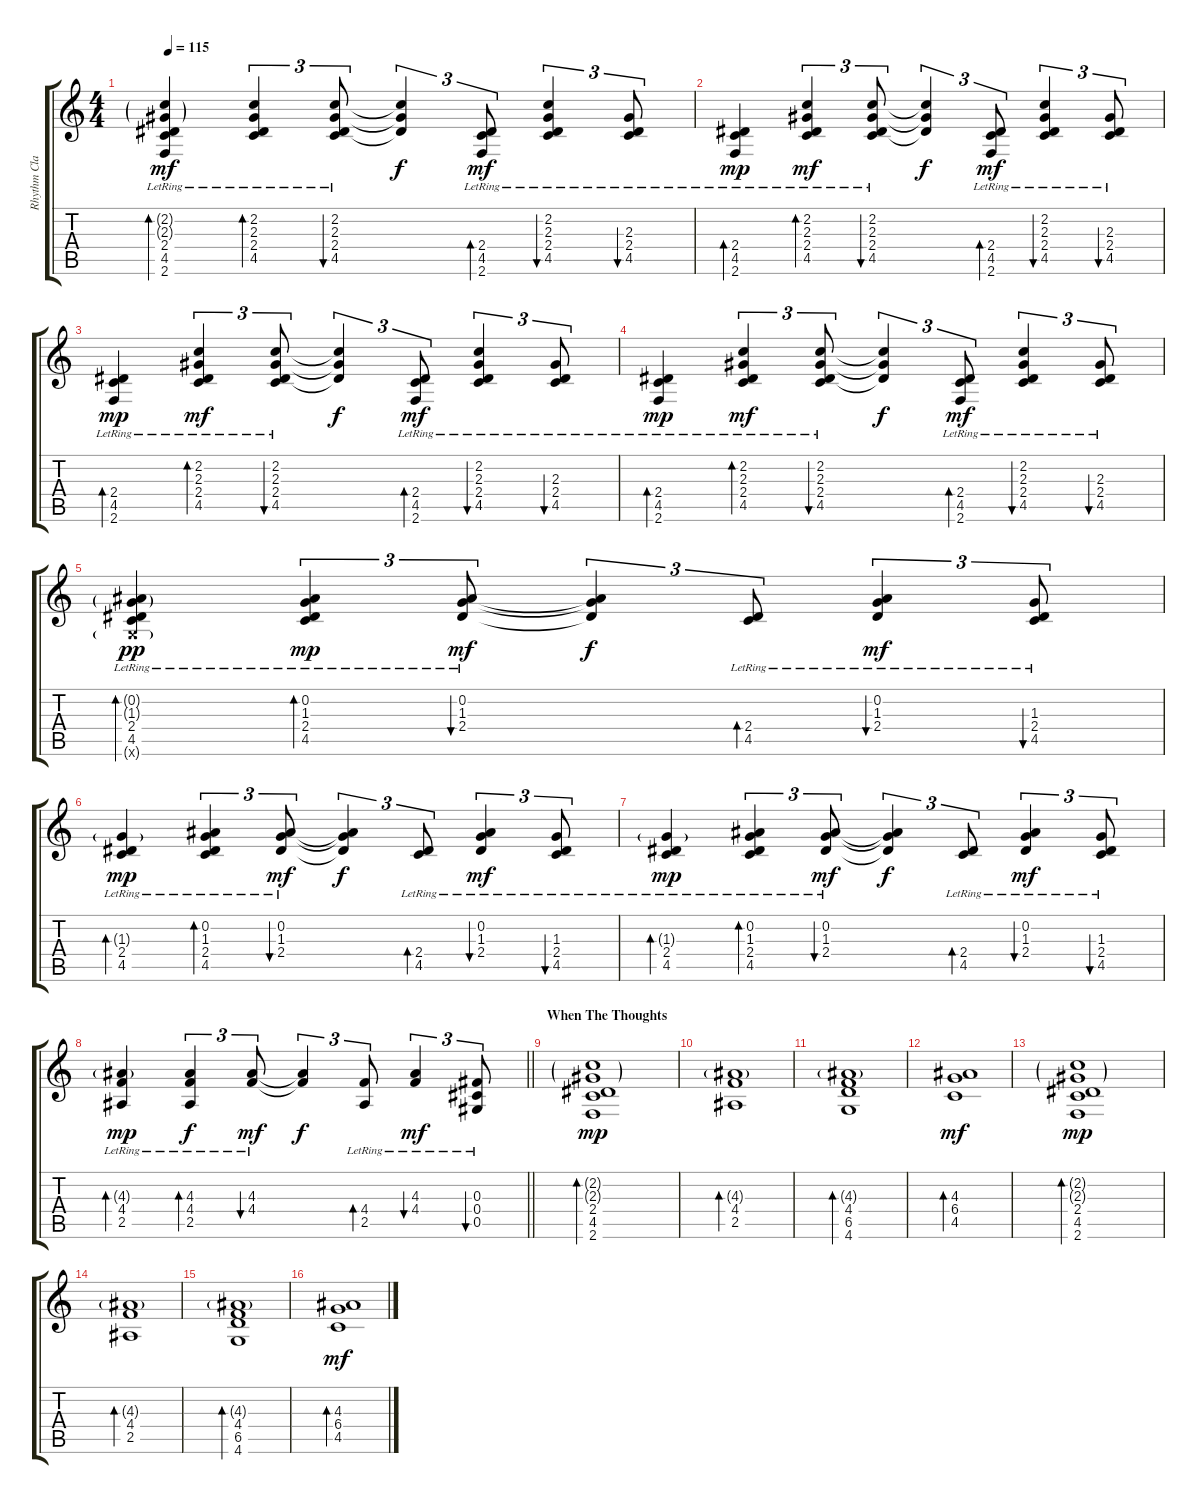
\track ("Rhythm Classical Guitar (Eirik)" "Rhythm Cla") {instrument acousticguitarnylon}
\staff {score tabs}
\tuning (Eb4 Bb3 Gb3 Db3 Ab2 Eb2) {hide}
\ts (4 4)
\tempo 115
\clef g2
\ks c
(2.2{g} 2.3{g} 2.4{lr} 4.5{lr} 2.6{lr}).4{bd 30 dy mf} (2.2{lr} 2.3{lr} 2.4{lr} 4.5{lr}).4{tu (3 2) bd 30} (2.2{lr} 2.3{lr} 2.4{lr} 4.5{lr}).8{tu (3 2) bu 30} (2.2{t} 2.3{t} 2.4{t}).4{tu (3 2) dy f} (2.4{lr} 4.5{lr} 2.6{lr}).8{tu (3 2) bd 30 dy mf} (2.2{lr} 2.3{lr} 2.4{lr} 4.5{lr}).4{tu (3 2) bu 30} (2.3{lr} 2.4{lr} 4.5{lr}).8{tu (3 2) bu 30} |
(2.4{lr} 4.5{lr} 2.6{lr}).4{bd 30 dy mp} (2.2{lr} 2.3{lr} 2.4{lr} 4.5{lr}).4{tu (3 2) bd 30 dy mf} (2.2{lr} 2.3{lr} 2.4{lr} 4.5{lr}).8{tu (3 2) bu 30} (2.2{t} 2.3{t} 2.4{t}).4{tu (3 2) dy f} (2.4{lr} 4.5{lr} 2.6{lr}).8{tu (3 2) bd 30 dy mf} (2.2{lr} 2.3{lr} 2.4{lr} 4.5{lr}).4{tu (3 2) bu 30} (2.3{lr} 2.4{lr} 4.5{lr}).8{tu (3 2) bu 30} |
(2.4{lr} 4.5{lr} 2.6{lr}).4{bd 30 dy mp} (2.2{lr} 2.3{lr} 2.4{lr} 4.5{lr}).4{tu (3 2) bd 30 dy mf} (2.2{lr} 2.3{lr} 2.4{lr} 4.5{lr}).8{tu (3 2) bu 30} (2.2{t} 2.3{t} 2.4{t}).4{tu (3 2) dy f} (2.4{lr} 4.5{lr} 2.6{lr}).8{tu (3 2) bd 30 dy mf} (2.2{lr} 2.3{lr} 2.4{lr} 4.5{lr}).4{tu (3 2) bu 30} (2.3{lr} 2.4{lr} 4.5{lr}).8{tu (3 2) bu 30} |
(2.4{lr} 4.5{lr} 2.6{lr}).4{bd 30 dy mp} (2.2{lr} 2.3{lr} 2.4{lr} 4.5{lr}).4{tu (3 2) bd 30 dy mf} (2.2{lr} 2.3{lr} 2.4{lr} 4.5{lr}).8{tu (3 2) bu 30} (2.2{t} 2.3{t} 2.4{t}).4{tu (3 2) dy f} (2.4{lr} 4.5{lr} 2.6{lr}).8{tu (3 2) bd 30 dy mf} (2.2{lr} 2.3{lr} 2.4{lr} 4.5{lr}).4{tu (3 2) bu 30} (2.3{lr} 2.4{lr} 4.5{lr}).8{tu (3 2) bu 30} |
(0.2{g} 1.3{g} 2.4{lr} 4.5{lr} 4.6{g x}).4{bd 30 dy pp} (0.2{lr} 1.3{lr} 2.4{lr} 4.5{lr}).4{tu (3 2) bd 30 dy mp} (0.2{lr} 1.3{lr} 2.4{lr}).8{tu (3 2) bu 30 dy mf} (0.2{t} 1.3{t} 2.4{t}).4{tu (3 2) dy f} (2.4{lr} 4.5{lr}).8{tu (3 2) bd 30} (0.2{lr} 1.3{lr} 2.4{lr}).4{tu (3 2) bu 30 dy mf} (1.3 2.4{lr} 4.5{lr}).8{tu (3 2) bu 30} |
(1.3{g} 2.4{lr} 4.5{lr}).4{bd 30 dy mp} (0.2{lr} 1.3{lr} 2.4{lr} 4.5{lr}).4{tu (3 2) bd 30} (0.2{lr} 1.3{lr} 2.4{lr}).8{tu (3 2) bu 30 dy mf} (0.2{t} 1.3{t} 2.4{t}).4{tu (3 2) dy f} (2.4{lr} 4.5{lr}).8{tu (3 2) bd 30} (0.2{lr} 1.3{lr} 2.4{lr}).4{tu (3 2) bu 30 dy mf} (1.3 2.4{lr} 4.5{lr}).8{tu (3 2) bu 30} |
(1.3{g} 2.4{lr} 4.5{lr}).4{bd 30 dy mp} (0.2{lr} 1.3{lr} 2.4{lr} 4.5{lr}).4{tu (3 2) bd 30} (0.2{lr} 1.3{lr} 2.4{lr}).8{tu (3 2) bu 30 dy mf} (0.2{t} 1.3{t} 2.4{t}).4{tu (3 2) dy f} (2.4{lr} 4.5{lr}).8{tu (3 2) bd 30} (0.2{lr} 1.3{lr} 2.4{lr}).4{tu (3 2) bu 30 dy mf} (1.3 2.4{lr} 4.5{lr}).8{tu (3 2) bu 30} |
\barLineRight lightlight
(4.3{g} 4.4{lr} 2.5{lr}).4{bd 30 dy mp} (4.3{lr} 4.4{lr} 2.5{lr}).4{tu (3 2) bd 30 dy f} (4.3{lr} 4.4{lr}).8{tu (3 2) bu 30 dy mf} (4.3{t} 4.4{t}).4{tu (3 2) dy f} (4.4{lr} 2.5{lr}).8{tu (3 2) bd 30} (4.3{lr} 4.4{lr}).4{tu (3 2) bu 30 dy mf} (0.3 0.4{lr} 0.5{lr}).8{tu (3 2) bu 30} |
\section ("" "When The Thoughts")
(2.2{g} 2.3{g} 2.4 4.5 2.6).1{bd 120 dy mp} |
(4.3{g} 4.4 2.5).1{bd 120} |
(4.3{g} 4.4 6.5 4.6).1{bd 120} |
(4.3 6.4 4.5).1{bd 120 dy mf} |
(2.2{g} 2.3{g} 2.4 4.5 2.6).1{bd 120 dy mp} |
(4.3{g} 4.4 2.5).1{bd 120} |
(4.3{g} 4.4 6.5 4.6).1{bd 120} |
(4.3 6.4 4.5).1{bd 240 dy mf}
